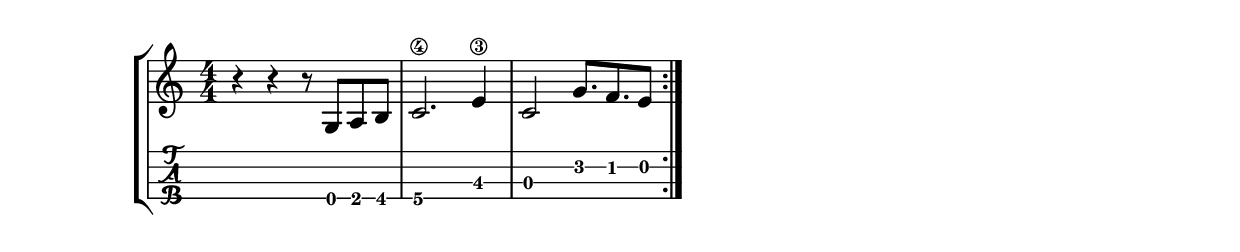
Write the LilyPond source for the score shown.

\version "2.18.2"

\layout{
	\context {
		\TabStaff
		stringTunings = #tenor-ukulele-tuning
	}
}

%--- Introducción de las notas ---%
uno = \relative c' {
\key c \major
\numericTimeSignature
\time 4/4
	r4 r4 r8 g a b |
	c2.\4 e4\3 |
	c2 g'8. f8. e8 |
	
	\bar ":|." 
}

%--- Partitura ---%
\score {
	\new StaffGroup	
	<<
		\new Staff \uno
		\new TabStaff \uno
	>>
}